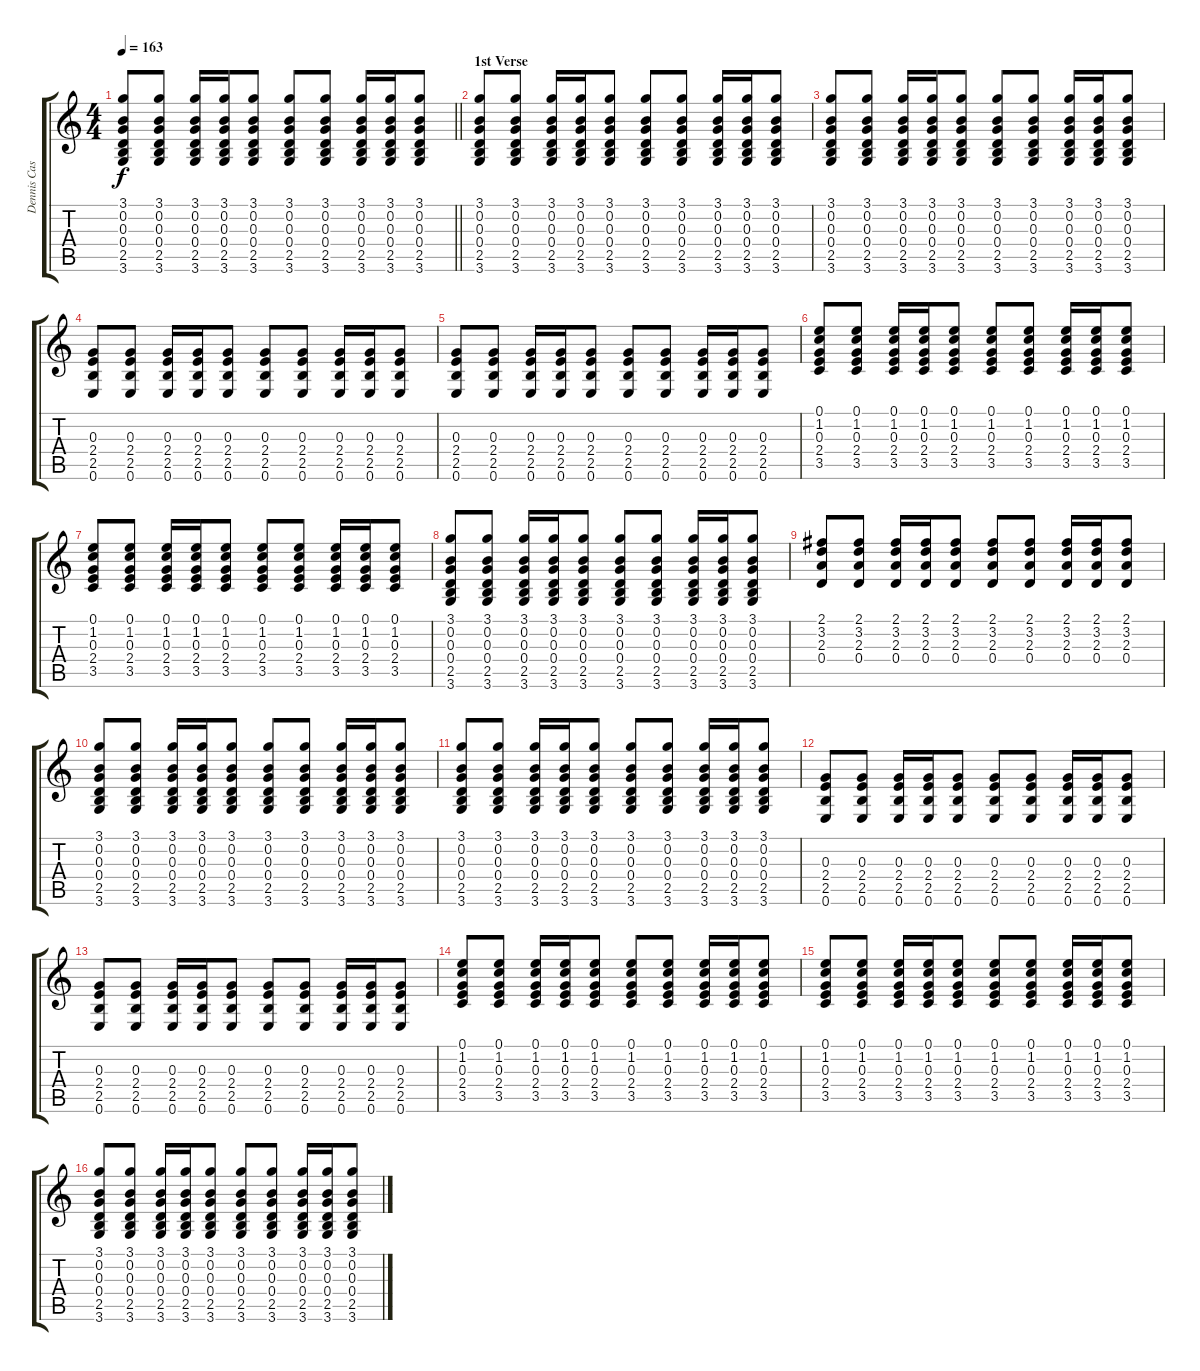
\track ("Dennis Casey" "Dennis Cas") {instrument distortionguitar}
\staff {score tabs}
\tuning (E4 B3 G3 D3 A2 E2) {hide}
\ts (4 4)
\tempo 163
\clef g2
\barLineRight lightlight
\ks c
(3.1 0.2 0.3 0.4 2.5 3.6).8{dy f} (3.1 0.2 0.3 0.4 2.5 3.6).8 (3.1 0.2 0.3 0.4 2.5 3.6).16 (3.1 0.2 0.3 0.4 2.5 3.6).16 (3.1 0.2 0.3 0.4 2.5 3.6).8 (3.1 0.2 0.3 0.4 2.5 3.6).8 (3.1 0.2 0.3 0.4 2.5 3.6).8 (3.1 0.2 0.3 0.4 2.5 3.6).16 (3.1 0.2 0.3 0.4 2.5 3.6).16 (3.1 0.2 0.3 0.4 2.5 3.6).8 |
\section ("" "1st Verse")
(3.1 0.2 0.3 0.4 2.5 3.6).8 (3.1 0.2 0.3 0.4 2.5 3.6).8 (3.1 0.2 0.3 0.4 2.5 3.6).16 (3.1 0.2 0.3 0.4 2.5 3.6).16 (3.1 0.2 0.3 0.4 2.5 3.6).8 (3.1 0.2 0.3 0.4 2.5 3.6).8 (3.1 0.2 0.3 0.4 2.5 3.6).8 (3.1 0.2 0.3 0.4 2.5 3.6).16 (3.1 0.2 0.3 0.4 2.5 3.6).16 (3.1 0.2 0.3 0.4 2.5 3.6).8 |
(3.1 0.2 0.3 0.4 2.5 3.6).8 (3.1 0.2 0.3 0.4 2.5 3.6).8 (3.1 0.2 0.3 0.4 2.5 3.6).16 (3.1 0.2 0.3 0.4 2.5 3.6).16 (3.1 0.2 0.3 0.4 2.5 3.6).8 (3.1 0.2 0.3 0.4 2.5 3.6).8 (3.1 0.2 0.3 0.4 2.5 3.6).8 (3.1 0.2 0.3 0.4 2.5 3.6).16 (3.1 0.2 0.3 0.4 2.5 3.6).16 (3.1 0.2 0.3 0.4 2.5 3.6).8 |
(0.3 2.4 2.5 0.6).8 (0.3 2.4 2.5 0.6).8 (0.3 2.4 2.5 0.6).16 (0.3 2.4 2.5 0.6).16 (0.3 2.4 2.5 0.6).8 (0.3 2.4 2.5 0.6).8 (0.3 2.4 2.5 0.6).8 (0.3 2.4 2.5 0.6).16 (0.3 2.4 2.5 0.6).16 (0.3 2.4 2.5 0.6).8 |
(0.3 2.4 2.5 0.6).8 (0.3 2.4 2.5 0.6).8 (0.3 2.4 2.5 0.6).16 (0.3 2.4 2.5 0.6).16 (0.3 2.4 2.5 0.6).8 (0.3 2.4 2.5 0.6).8 (0.3 2.4 2.5 0.6).8 (0.3 2.4 2.5 0.6).16 (0.3 2.4 2.5 0.6).16 (0.3 2.4 2.5 0.6).8 |
(0.1 1.2 0.3 2.4 3.5).8 (0.1 1.2 0.3 2.4 3.5).8 (0.1 1.2 0.3 2.4 3.5).16 (0.1 1.2 0.3 2.4 3.5).16 (0.1 1.2 0.3 2.4 3.5).8 (0.1 1.2 0.3 2.4 3.5).8 (0.1 1.2 0.3 2.4 3.5).8 (0.1 1.2 0.3 2.4 3.5).16 (0.1 1.2 0.3 2.4 3.5).16 (0.1 1.2 0.3 2.4 3.5).8 |
(0.1 1.2 0.3 2.4 3.5).8 (0.1 1.2 0.3 2.4 3.5).8 (0.1 1.2 0.3 2.4 3.5).16 (0.1 1.2 0.3 2.4 3.5).16 (0.1 1.2 0.3 2.4 3.5).8 (0.1 1.2 0.3 2.4 3.5).8 (0.1 1.2 0.3 2.4 3.5).8 (0.1 1.2 0.3 2.4 3.5).16 (0.1 1.2 0.3 2.4 3.5).16 (0.1 1.2 0.3 2.4 3.5).8 |
(3.1 0.2 0.3 0.4 2.5 3.6).8 (3.1 0.2 0.3 0.4 2.5 3.6).8 (3.1 0.2 0.3 0.4 2.5 3.6).16 (3.1 0.2 0.3 0.4 2.5 3.6).16 (3.1 0.2 0.3 0.4 2.5 3.6).8 (3.1 0.2 0.3 0.4 2.5 3.6).8 (3.1 0.2 0.3 0.4 2.5 3.6).8 (3.1 0.2 0.3 0.4 2.5 3.6).16 (3.1 0.2 0.3 0.4 2.5 3.6).16 (3.1 0.2 0.3 0.4 2.5 3.6).8 |
(2.1 3.2 2.3 0.4).8 (2.1 3.2 2.3 0.4).8 (2.1 3.2 2.3 0.4).16 (2.1 3.2 2.3 0.4).16 (2.1 3.2 2.3 0.4).8 (2.1 3.2 2.3 0.4).8 (2.1 3.2 2.3 0.4).8 (2.1 3.2 2.3 0.4).16 (2.1 3.2 2.3 0.4).16 (2.1 3.2 2.3 0.4).8 |
(3.1 0.2 0.3 0.4 2.5 3.6).8 (3.1 0.2 0.3 0.4 2.5 3.6).8 (3.1 0.2 0.3 0.4 2.5 3.6).16 (3.1 0.2 0.3 0.4 2.5 3.6).16 (3.1 0.2 0.3 0.4 2.5 3.6).8 (3.1 0.2 0.3 0.4 2.5 3.6).8 (3.1 0.2 0.3 0.4 2.5 3.6).8 (3.1 0.2 0.3 0.4 2.5 3.6).16 (3.1 0.2 0.3 0.4 2.5 3.6).16 (3.1 0.2 0.3 0.4 2.5 3.6).8 |
(3.1 0.2 0.3 0.4 2.5 3.6).8 (3.1 0.2 0.3 0.4 2.5 3.6).8 (3.1 0.2 0.3 0.4 2.5 3.6).16 (3.1 0.2 0.3 0.4 2.5 3.6).16 (3.1 0.2 0.3 0.4 2.5 3.6).8 (3.1 0.2 0.3 0.4 2.5 3.6).8 (3.1 0.2 0.3 0.4 2.5 3.6).8 (3.1 0.2 0.3 0.4 2.5 3.6).16 (3.1 0.2 0.3 0.4 2.5 3.6).16 (3.1 0.2 0.3 0.4 2.5 3.6).8 |
(0.3 2.4 2.5 0.6).8 (0.3 2.4 2.5 0.6).8 (0.3 2.4 2.5 0.6).16 (0.3 2.4 2.5 0.6).16 (0.3 2.4 2.5 0.6).8 (0.3 2.4 2.5 0.6).8 (0.3 2.4 2.5 0.6).8 (0.3 2.4 2.5 0.6).16 (0.3 2.4 2.5 0.6).16 (0.3 2.4 2.5 0.6).8 |
(0.3 2.4 2.5 0.6).8 (0.3 2.4 2.5 0.6).8 (0.3 2.4 2.5 0.6).16 (0.3 2.4 2.5 0.6).16 (0.3 2.4 2.5 0.6).8 (0.3 2.4 2.5 0.6).8 (0.3 2.4 2.5 0.6).8 (0.3 2.4 2.5 0.6).16 (0.3 2.4 2.5 0.6).16 (0.3 2.4 2.5 0.6).8 |
(0.1 1.2 0.3 2.4 3.5).8 (0.1 1.2 0.3 2.4 3.5).8 (0.1 1.2 0.3 2.4 3.5).16 (0.1 1.2 0.3 2.4 3.5).16 (0.1 1.2 0.3 2.4 3.5).8 (0.1 1.2 0.3 2.4 3.5).8 (0.1 1.2 0.3 2.4 3.5).8 (0.1 1.2 0.3 2.4 3.5).16 (0.1 1.2 0.3 2.4 3.5).16 (0.1 1.2 0.3 2.4 3.5).8 |
(0.1 1.2 0.3 2.4 3.5).8 (0.1 1.2 0.3 2.4 3.5).8 (0.1 1.2 0.3 2.4 3.5).16 (0.1 1.2 0.3 2.4 3.5).16 (0.1 1.2 0.3 2.4 3.5).8 (0.1 1.2 0.3 2.4 3.5).8 (0.1 1.2 0.3 2.4 3.5).8 (0.1 1.2 0.3 2.4 3.5).16 (0.1 1.2 0.3 2.4 3.5).16 (0.1 1.2 0.3 2.4 3.5).8 |
(3.1 0.2 0.3 0.4 2.5 3.6).8 (3.1 0.2 0.3 0.4 2.5 3.6).8 (3.1 0.2 0.3 0.4 2.5 3.6).16 (3.1 0.2 0.3 0.4 2.5 3.6).16 (3.1 0.2 0.3 0.4 2.5 3.6).8 (3.1 0.2 0.3 0.4 2.5 3.6).8 (3.1 0.2 0.3 0.4 2.5 3.6).8 (3.1 0.2 0.3 0.4 2.5 3.6).16 (3.1 0.2 0.3 0.4 2.5 3.6).16 (3.1 0.2 0.3 0.4 2.5 3.6).8
